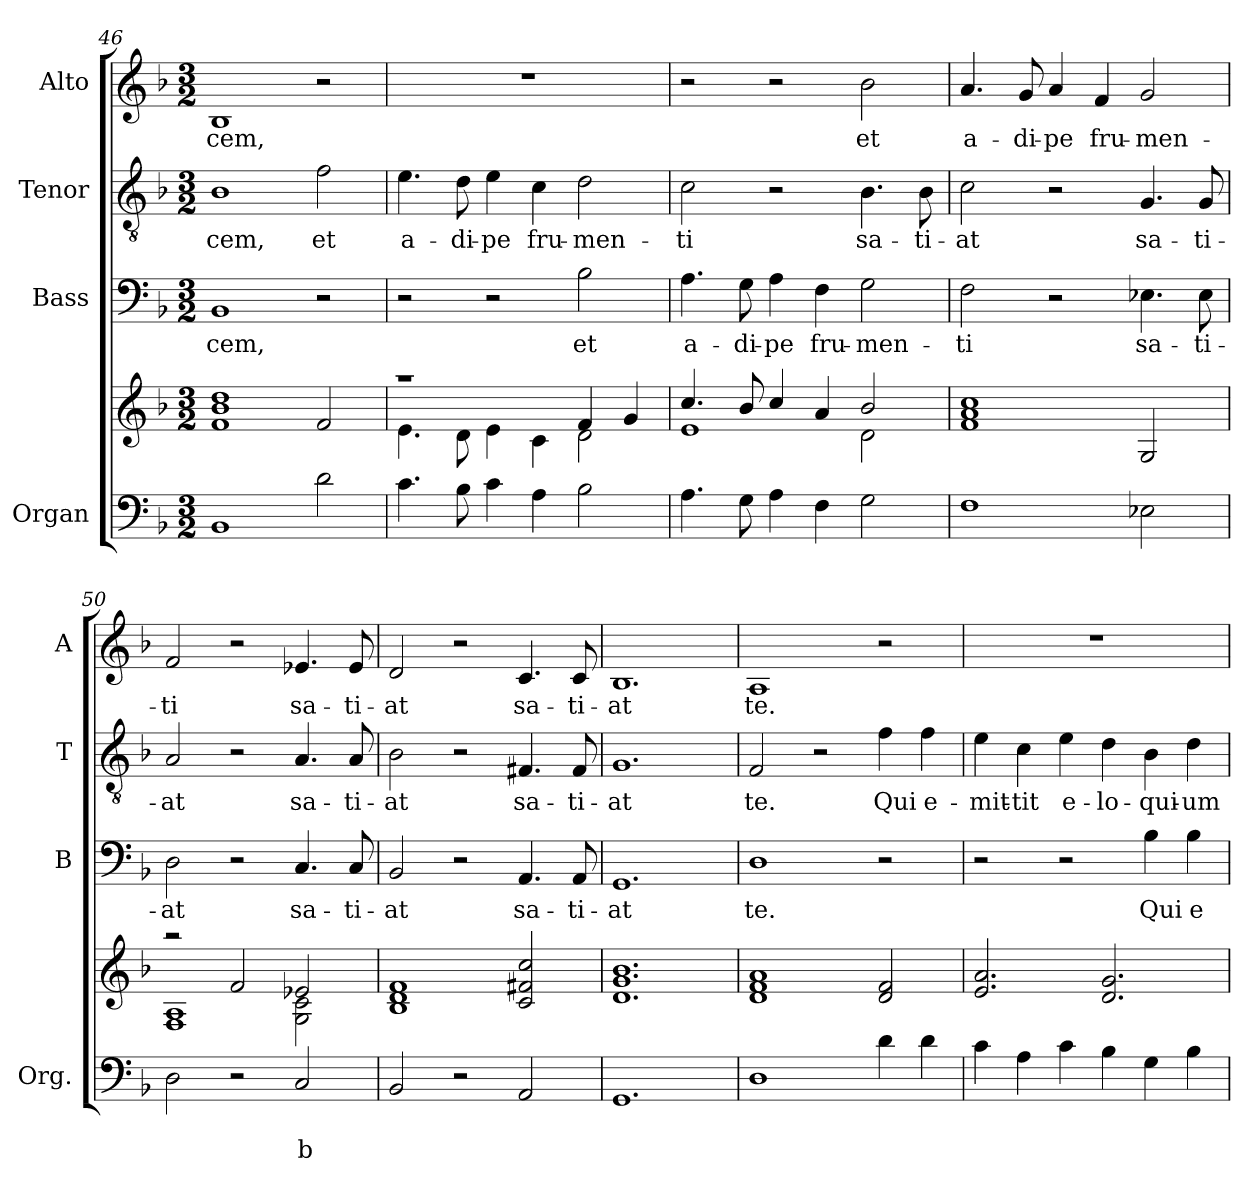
**kern	**text	**text	**kern	**kern	**text	**kern	**text	**kern	**text
*part4	*part4	*part4	*part4	*part3	*part3	*part2	*part2	*part1	*part1
*staff5	*staff5	*staff5	*staff4	*staff3	*staff3	*staff2	*staff2	*staff1	*staff1
*I"Organ	*	*	*	*I"Bass	*	*I"Tenor	*	*I"Alto	*
*I'Org.	*	*	*	*I'B	*	*I'T	*	*I'A	*
*clefF4	*	*	*clefG2	*clefF4	*	*clefGv2	*	*clefG2	*
*k[b-]	*	*	*k[b-]	*k[b-]	*	*k[b-]	*	*k[b-]	*
*F:	*	*	*F:	*F:	*	*F:	*	*F:	*
*M3/2	*	*	*M3/2	*M3/2	*	*M3/2	*	*M3/2	*
=46	=46	=46	=46	=46	=46	=46	=46	=46	=46
!	!	!	!	!	!LO:LY:b	!	!LO:LY:b	!	!LO:LY:b
1BB-	.	.	1f! 1b-! 1dd!	1BB-	-cem,	1B-	-cem,	1B-	-cem,
!	!	!	!	!	!	!	!LO:LY:b	!	!
2d\	.	.	2f!/	2r	.	2f\	et	2r	.
=47	=47	=47	=47	=47	=47	=47	=47	=47	=47
*	*	*	*^	*	*	*	*	*	*
!	!	!	!	!	!	!	!	!LO:LY:b	!	!
4.c\	.	.	1raa	4.e!\	2r	.	4.e\	a-	1.r	.
!	!	!	!	!	!	!	!	!LO:LY:b	!	!
8B-\	.	.	.	8d!\	.	.	8d\	-di-	.	.
!	!	!	!	!	!	!	!	!LO:LY:b	!	!
4c\	.	.	.	4e!\	2r	.	4e\	-pe	.	.
!	!	!	!	!	!	!	!	!LO:LY:b	!	!
4A\	.	.	.	4c!\	.	.	4c\	fru-	.	.
!	!	!	!	!	!	!LO:LY:b	!	!LO:LY:b	!	!
2B-\	.	.	4f!/	2d!\	2B-\	et	2d\	-men-	.	.
.	.	.	4g!/	.	.	.	.	.	.	.
=48	=48	=48	=48	=48	=48	=48	=48	=48	=48	=48
!	!	!	!	!	!	!LO:LY:b	!	!LO:LY:b	!	!
4.A\	.	.	4.cc!/	1e!	4.A\	a-	2c\	-ti	2r	.
!	!	!	!	!	!	!LO:LY:b	!	!	!	!
8G\	.	.	8b-!/	.	8G\	-di-	.	.	.	.
!	!	!	!	!	!	!LO:LY:b	!	!	!	!
4A\	.	.	4cc!/	.	4A\	-pe	2r	.	2r	.
!	!	!	!	!	!	!LO:LY:b	!	!	!	!
4F\	.	.	4a!/	.	4F\	fru-	.	.	.	.
!	!	!	!	!	!	!LO:LY:b	!	!LO:LY:b	!	!LO:LY:b
2G\	.	.	2b-!/	2d!\	2G\	-men-	4.B-\	sa-	2b-\	et
!	!	!	!	!	!	!	!	!LO:LY:b	!	!
.	.	.	.	.	.	.	8B-\	-ti-	.	.
*	*	*	*v	*v	*	*	*	*	*	*
!!LO:LB:g=z
=49	=49	=49	=49	=49	=49	=49	=49	=49	=49
!	!	!	!	!	!LO:LY:b	!	!LO:LY:b	!	!LO:LY:b
1F	.	.	1f! 1a! 1cc!	2F\	-ti	2c\	-at	4.a/	a-
!	!	!	!	!	!	!	!	!	!LO:LY:b
.	.	.	.	.	.	.	.	8g/	-di-
!	!	!	!	!	!	!	!	!	!LO:LY:b
.	.	.	.	2r	.	2r	.	4a/	-pe
!	!	!	!	!	!	!	!	!	!LO:LY:b
.	.	.	.	.	.	.	.	4f/	fru-
!	!	!	!	!	!LO:LY:b	!	!LO:LY:b	!	!LO:LY:b
2E-X\	.	.	2G!/	4.E-X\	sa-	4.G/	sa-	2g/	-men-
!	!	!	!	!	!LO:LY:b	!	!LO:LY:b	!	!
.	.	.	.	8E-\	-ti-	8G/	-ti-	.	.
=50	=50	=50	=50	=50	=50	=50	=50	=50	=50
*	*	*	*^	*	*	*	*	*	*
!	!	!	!	!	!	!LO:LY:b	!	!LO:LY:b	!	!LO:LY:b
2D\	.	.	2raa	1F! 1A!	2D\	-at	2A/	-at	2f/	-ti
2r	.	.	2f!/	.	2r	.	2r	.	2r	.
!	!	!LO:LY:b	!	!	!	!LO:LY:b	!	!LO:LY:b	!	!LO:LY:b
2C/	.	b	2e-X!/	2G!\ 2c!\	4.C/	sa-	4.A/	sa-	4.e-X/	sa-
!	!	!	!	!	!	!LO:LY:b	!	!LO:LY:b	!	!LO:LY:b
.	.	.	.	.	8C/	-ti-	8A/	-ti-	8e-/	-ti-
*	*	*	*v	*v	*	*	*	*	*	*
=51	=51	=51	=51	=51	=51	=51	=51	=51	=51
!	!	!	!	!	!LO:LY:b	!	!LO:LY:b	!	!LO:LY:b
2BB-/	.	.	1B-! 1d! 1f!	2BB-/	-at	2B-\	-at	2d/	-at
2r	.	.	.	2r	.	2r	.	2r	.
!	!	!	!	!	!LO:LY:b	!	!LO:LY:b	!	!LO:LY:b
2AA/	.	.	2c!/ 2f#X!/ 2cc!/	4.AA/	sa-	4.F#X/	sa-	4.c/	sa-
!	!	!	!	!	!LO:LY:b	!	!LO:LY:b	!	!LO:LY:b
.	.	.	.	8AA/	-ti-	8F#/	-ti-	8c/	-ti-
=52	=52	=52	=52	=52	=52	=52	=52	=52	=52
!	!	!	!	!	!LO:LY:b	!	!LO:LY:b	!	!LO:LY:b
1.GG	.	.	1.d! 1.g! 1.b-!	1.GG	-at	1.G	-at	1.B-	-at
=53	=53	=53	=53	=53	=53	=53	=53	=53	=53
!	!	!	!	!	!LO:LY:b	!	!LO:LY:b	!	!LO:LY:b
1D	.	.	1d! 1f! 1a!	1D	te.	2F/	te.	1A	te.
.	.	.	.	.	.	2r	.	.	.
!	!	!	!	!	!	!	!LO:LY:b	!	!
4d\	.	.	2d!/ 2f!/	2r	.	4f\	Qui	2r	.
!	!	!	!	!	!	!	!LO:LY:b	!	!
4d\	.	.	.	.	.	4f\	e-	.	.
!!LO:LB:g=z
=54	=54	=54	=54	=54	=54	=54	=54	=54	=54
!	!	!	!	!	!	!	!LO:LY:b	!	!
4c\	.	.	2.e!/ 2.a!/	2r	.	4e\	-mit-	1.r	.
!	!	!	!	!	!	!	!LO:LY:b	!	!
4A\	.	.	.	.	.	4c\	-tit	.	.
!	!	!	!	!	!	!	!LO:LY:b	!	!
4c\	.	.	.	2r	.	4e\	e-	.	.
!	!	!	!	!	!	!	!LO:LY:b	!	!
4B-\	.	.	2.d!/ 2.g!/	.	.	4d\	-lo-	.	.
!	!	!	!	!	!LO:LY:b	!	!LO:LY:b	!	!
4G\	.	.	.	4B-\	Qui	4B-\	-qui-	.	.
!	!	!	!	!	!LO:LY:b	!	!LO:LY:b	!	!
4B-\	.	.	.	4B-\	e-	4d\	-um	.	.
=	=	=	=	=	=	=	=	=	=
*-	*-	*-	*-	*-	*-	*-	*-	*-	*-
